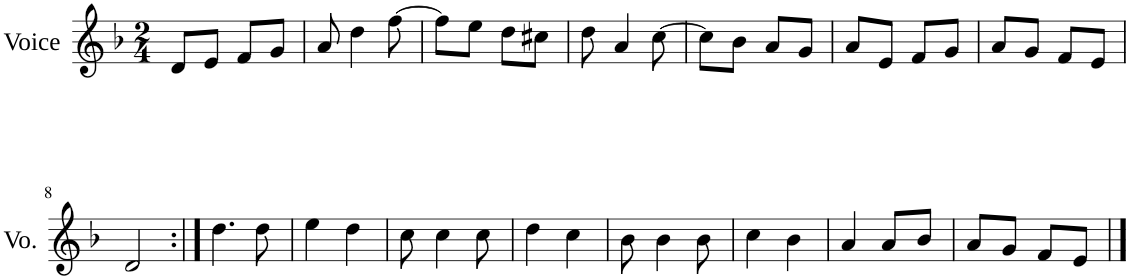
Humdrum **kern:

**kern
*part1
*staff1
*I"Voice
*I'Vo.
*clefG2
*k[b-]
*M2/4
=1
8d/L
8e/J
8f/L
8g/J
=2
8a/
4dd\
[8ff\
=3
8ff\L]
8ee\J
8dd\L
8cc#X\J
=4
8dd\
4a/
[8cc\
=5
8cc\L]
8b-\J
8a/L
8g/J
=6
8a/L
8e/J
8f/L
8g/J
=7
8a/L
8g/J
8f/L
8e/J
!!LO:LB:g=z
=8
2d/
=9:|!
4.dd\
8dd\
=10
4ee\
4dd\
=11
8cc\
4cc\
8cc\
=12
4dd\
4cc\
=13
8b-\
4b-\
8b-\
=14
4cc\
4b-\
=15
4a/
8a/L
8b-/J
=16
8a/L
8g/J
8f/L
8e/J
==
*-
